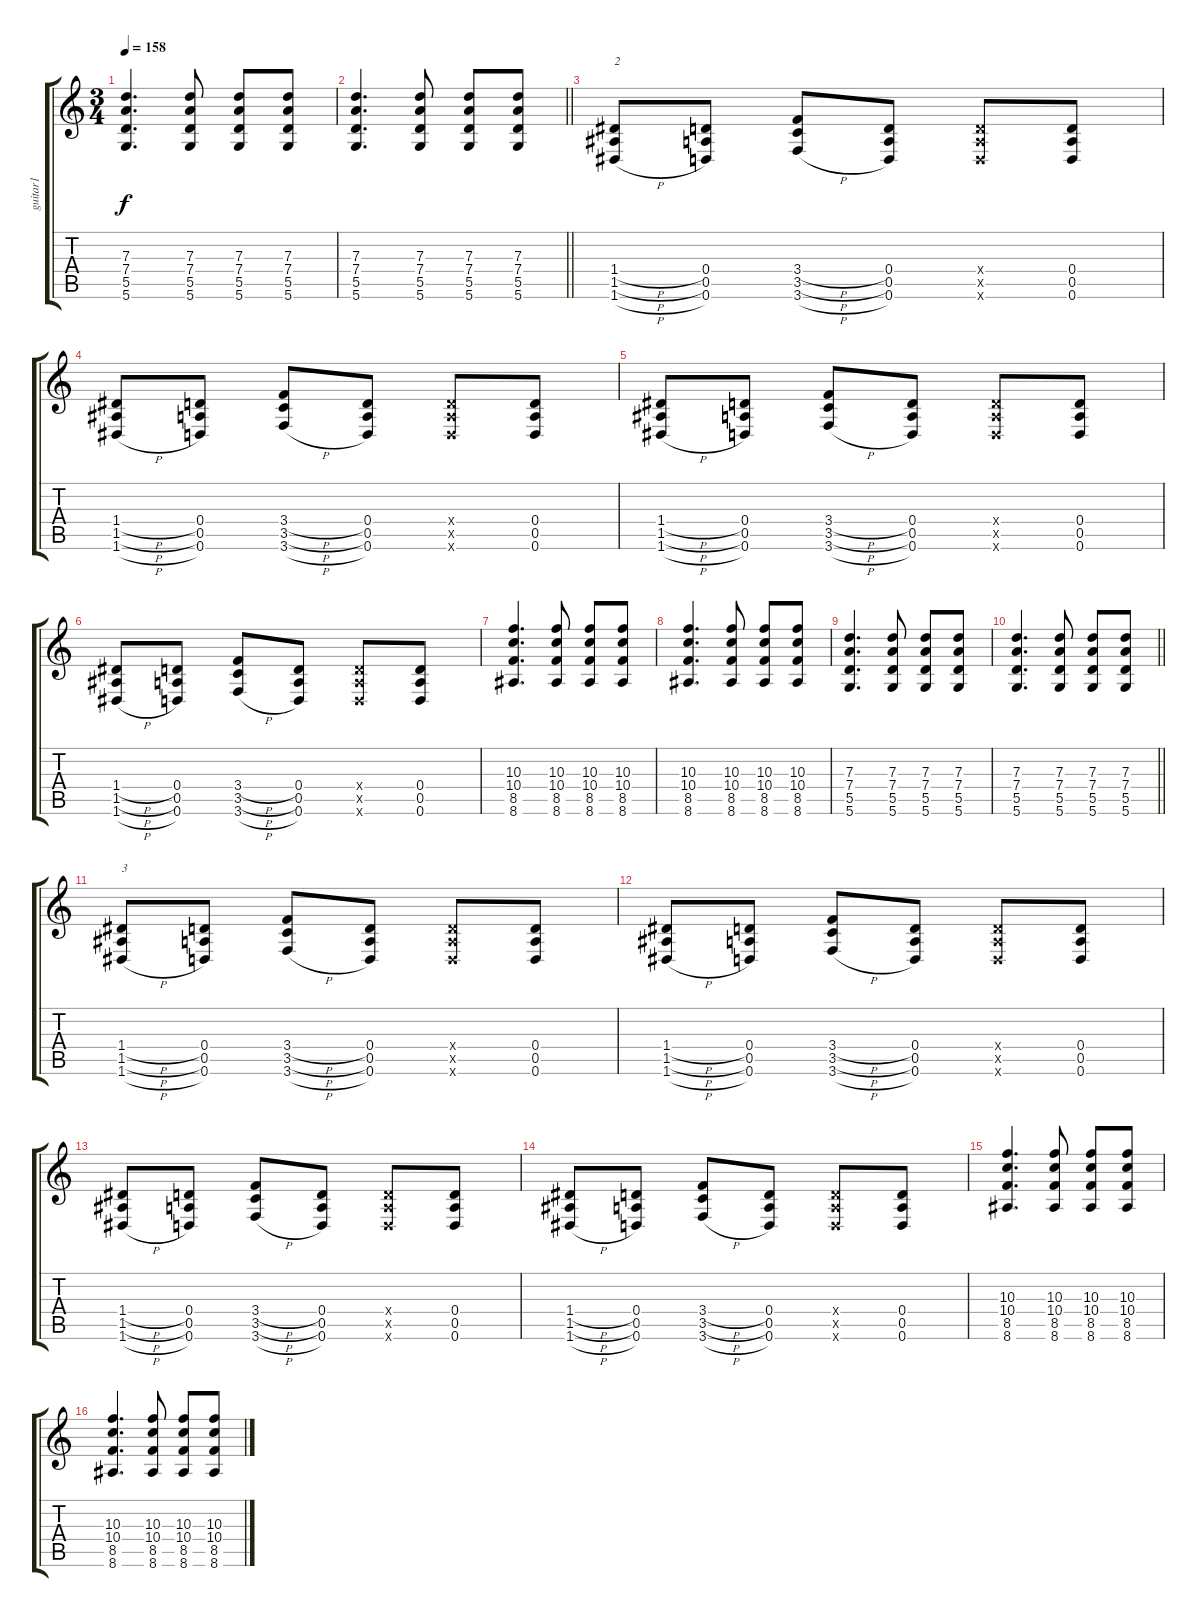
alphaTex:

\track ("guitar1" "guitar1") {instrument distortionguitar}
\staff {score tabs}
\tuning (E4 B3 G3 D3 A2 D2) {hide}
\ts (3 4)
\tempo 158
\clef g2
\ks c
(7.3 7.4 5.5 5.6).4{d dy f} (7.3 7.4 5.5 5.6).8 (7.3 7.4 5.5 5.6).8 (7.3 7.4 5.5 5.6).8 |
\barLineRight lightlight
(7.3 7.4 5.5 5.6).4{d} (7.3 7.4 5.5 5.6).8 (7.3 7.4 5.5 5.6).8 (7.3 7.4 5.5 5.6).8 |
(1.4{h} 1.5{h} 1.6{h}).8{txt "2"} (0.4 0.5 0.6).8 (3.4{h} 3.5{h} 3.6{h}).8 (0.4 0.5 0.6).8 (0.4{x} 0.5{x} 0.6{x}).8 (0.4 0.5 0.6).8 |
(1.4{h} 1.5{h} 1.6{h}).8 (0.4 0.5 0.6).8 (3.4{h} 3.5{h} 3.6{h}).8 (0.4 0.5 0.6).8 (0.4{x} 0.5{x} 0.6{x}).8 (0.4 0.5 0.6).8 |
(1.4{h} 1.5{h} 1.6{h}).8 (0.4 0.5 0.6).8 (3.4{h} 3.5{h} 3.6{h}).8 (0.4 0.5 0.6).8 (0.4{x} 0.5{x} 0.6{x}).8 (0.4 0.5 0.6).8 |
(1.4{h} 1.5{h} 1.6{h}).8 (0.4 0.5 0.6).8 (3.4{h} 3.5{h} 3.6{h}).8 (0.4 0.5 0.6).8 (0.4{x} 0.5{x} 0.6{x}).8 (0.4 0.5 0.6).8 |
(10.3 10.4 8.5 8.6).4{d} (10.3 10.4 8.5 8.6).8 (10.3 10.4 8.5 8.6).8 (10.3 10.4 8.5 8.6).8 |
(10.3 10.4 8.5 8.6).4{d} (10.3 10.4 8.5 8.6).8 (10.3 10.4 8.5 8.6).8 (10.3 10.4 8.5 8.6).8 |
(7.3 7.4 5.5 5.6).4{d} (7.3 7.4 5.5 5.6).8 (7.3 7.4 5.5 5.6).8 (7.3 7.4 5.5 5.6).8 |
\barLineRight lightlight
(7.3 7.4 5.5 5.6).4{d} (7.3 7.4 5.5 5.6).8 (7.3 7.4 5.5 5.6).8 (7.3 7.4 5.5 5.6).8 |
(1.4{h} 1.5{h} 1.6{h}).8{txt "3"} (0.4 0.5 0.6).8 (3.4{h} 3.5{h} 3.6{h}).8 (0.4 0.5 0.6).8 (0.4{x} 0.5{x} 0.6{x}).8 (0.4 0.5 0.6).8 |
(1.4{h} 1.5{h} 1.6{h}).8 (0.4 0.5 0.6).8 (3.4{h} 3.5{h} 3.6{h}).8 (0.4 0.5 0.6).8 (0.4{x} 0.5{x} 0.6{x}).8 (0.4 0.5 0.6).8 |
(1.4{h} 1.5{h} 1.6{h}).8 (0.4 0.5 0.6).8 (3.4{h} 3.5{h} 3.6{h}).8 (0.4 0.5 0.6).8 (0.4{x} 0.5{x} 0.6{x}).8 (0.4 0.5 0.6).8 |
(1.4{h} 1.5{h} 1.6{h}).8 (0.4 0.5 0.6).8 (3.4{h} 3.5{h} 3.6{h}).8 (0.4 0.5 0.6).8 (0.4{x} 0.5{x} 0.6{x}).8 (0.4 0.5 0.6).8 |
(10.3 10.4 8.5 8.6).4{d} (10.3 10.4 8.5 8.6).8 (10.3 10.4 8.5 8.6).8 (10.3 10.4 8.5 8.6).8 |
(10.3 10.4 8.5 8.6).4{d} (10.3 10.4 8.5 8.6).8 (10.3 10.4 8.5 8.6).8 (10.3 10.4 8.5 8.6).8
